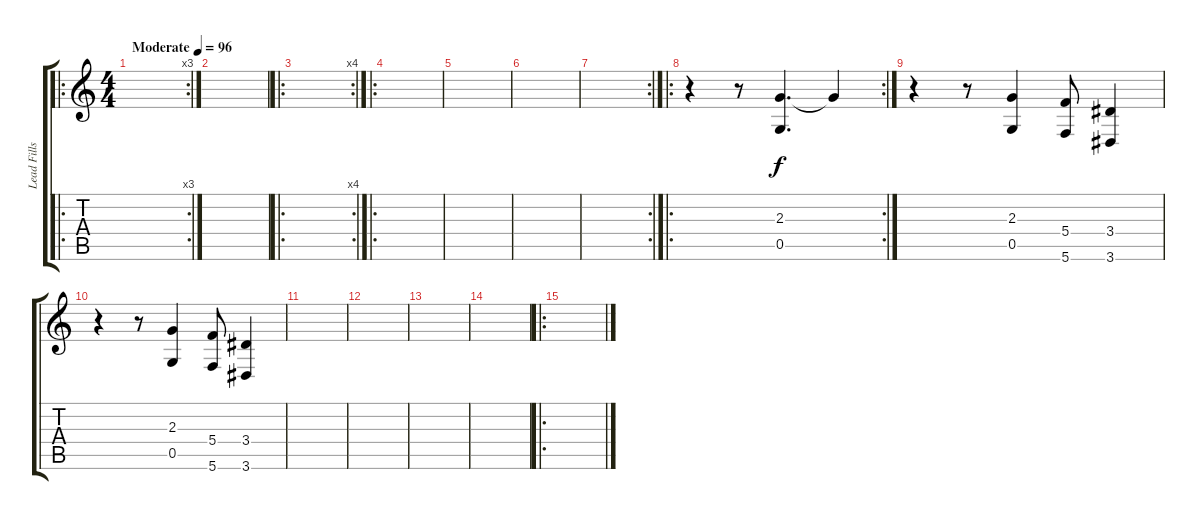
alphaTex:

\track ("Lead Fills" "Lead Fills") {instrument distortionguitar}
\staff {score tabs}
\tuning (D4 A3 F3 C3 G2 C2) {hide}
\ro
\rc 3
\ts (4 4)
\tempo (96 "Moderate")
\clef g2
\ks c
|
|
\ro
\rc 4
|
\ro
|
|
|
\rc 2
|
\ro
\rc 2
r.4 r.8 (2.3 0.5).4{d} 2.3{t}.4 |
r.4 r.8 (2.3 0.5).4 (5.4 5.6).8 (3.4 3.6).4 |
r.4 r.8 (2.3 0.5).4 (5.4 5.6).8 (3.4 3.6).4 |
|
|
|
|
\ro
